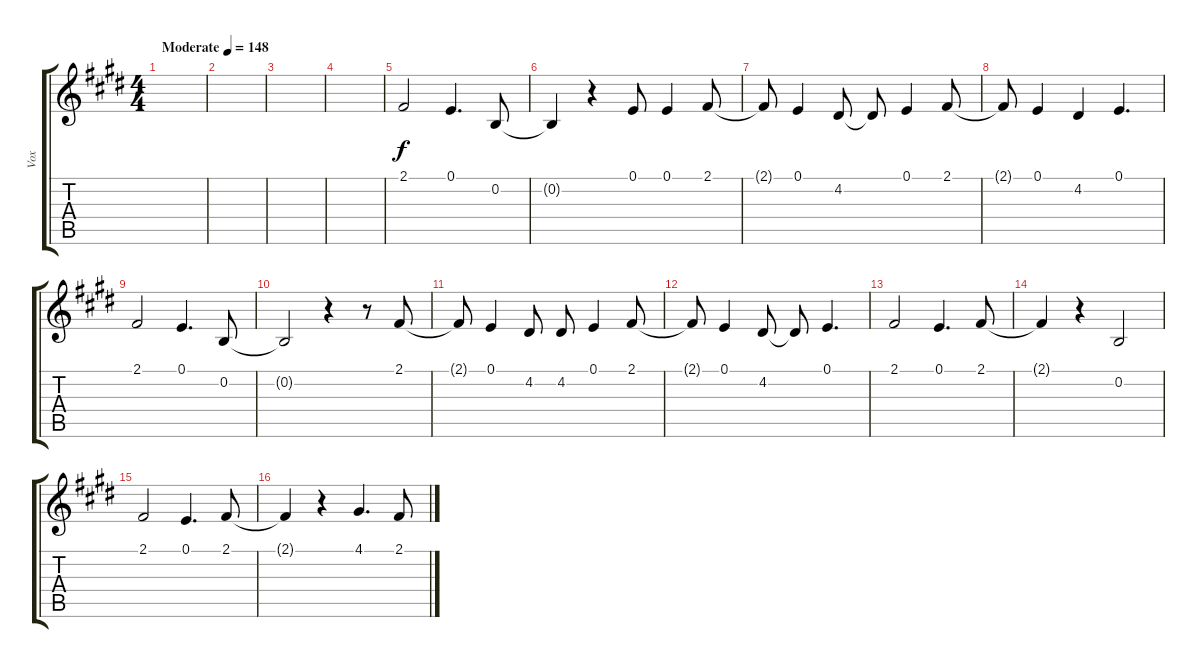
\track ("Vox" "Vox") {instrument lead6voice}
\staff {score tabs}
\tuning (E4 B3 G3 D3 A2 E2) {hide}
\ts (4 4)
\tempo (148 "Moderate")
\clef g2
\ks e
|
|
|
|
2.1.2 0.1.4{d} 0.2.8 |
0.2{t}.4 r.4 0.1.8 0.1.4 2.1.8 |
2.1{t}.8 0.1.4 4.2.8 4.2{t}.8 0.1.4 2.1.8 |
2.1{t}.8 0.1.4 4.2.4 0.1.4{d} |
2.1.2 0.1.4{d} 0.2.8 |
0.2{t}.2 r.4 r.8 2.1.8 |
2.1{t}.8 0.1.4 4.2.8 4.2.8 0.1.4 2.1.8 |
2.1{t}.8 0.1.4 4.2.8 4.2{t}.8 0.1.4{d} |
2.1.2 0.1.4{d} 2.1.8 |
2.1{t}.4 r.4 0.2.2 |
2.1.2 0.1.4{d} 2.1.8 |
2.1{t}.4 r.4 4.1.4{d} 2.1.8
